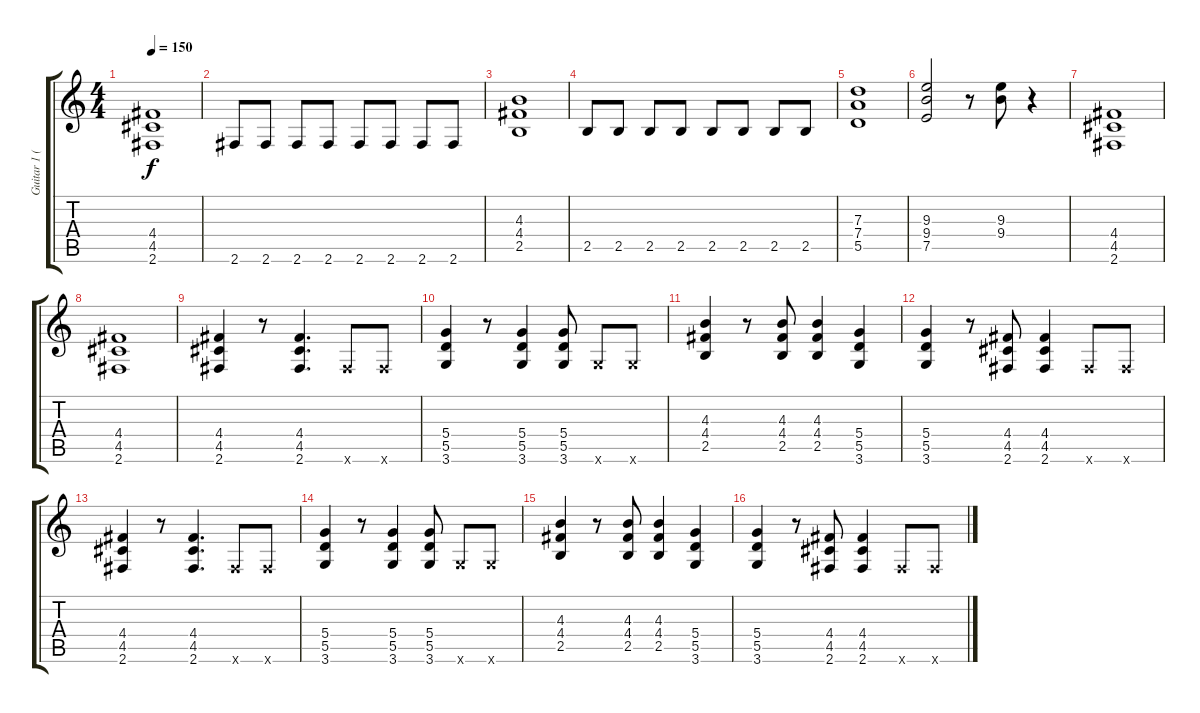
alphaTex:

\track ("Guitar 1 (Saboter)" "Guitar 1 (") {instrument distortionguitar}
\staff {score tabs}
\tuning (E4 B3 G3 D3 A2 E2) {hide}
\ts (4 4)
\tempo 150
\clef g2
\ks c
(4.4 4.5 2.6).1{dy f} |
2.6.8 2.6.8 2.6.8 2.6.8 2.6.8 2.6.8 2.6.8 2.6.8 |
(4.3 4.4 2.5).1 |
2.5.8 2.5.8 2.5.8 2.5.8 2.5.8 2.5.8 2.5.8 2.5.8 |
(7.3 7.4 5.5).1 |
(9.3 9.4 7.5).2 r.8 (9.3 9.4).8 r.4 |
(4.4 4.5 2.6).1 |
(4.4 4.5 2.6).1 |
(4.4 4.5 2.6).4 r.8 (4.4 4.5 2.6).4{d} 2.6{x}.8 2.6{x}.8 |
(5.4 5.5 3.6).4 r.8 (5.4 5.5 3.6).4 (5.4 5.5 3.6).8 3.6{x}.8 3.6{x}.8 |
(4.3 4.4 2.5).4 r.8 (4.3 4.4 2.5).8 (4.3 4.4 2.5).4 (5.4 5.5 3.6).4 |
(5.4 5.5 3.6).4 r.8 (4.4 4.5 2.6).8 (4.4 4.5 2.6).4 2.6{x}.8 2.6{x}.8 |
(4.4 4.5 2.6).4 r.8 (4.4 4.5 2.6).4{d} 2.6{x}.8 2.6{x}.8 |
(5.4 5.5 3.6).4 r.8 (5.4 5.5 3.6).4 (5.4 5.5 3.6).8 3.6{x}.8 3.6{x}.8 |
(4.3 4.4 2.5).4 r.8 (4.3 4.4 2.5).8 (4.3 4.4 2.5).4 (5.4 5.5 3.6).4 |
(5.4 5.5 3.6).4 r.8 (4.4 4.5 2.6).8 (4.4 4.5 2.6).4 2.6{x}.8 2.6{x}.8
